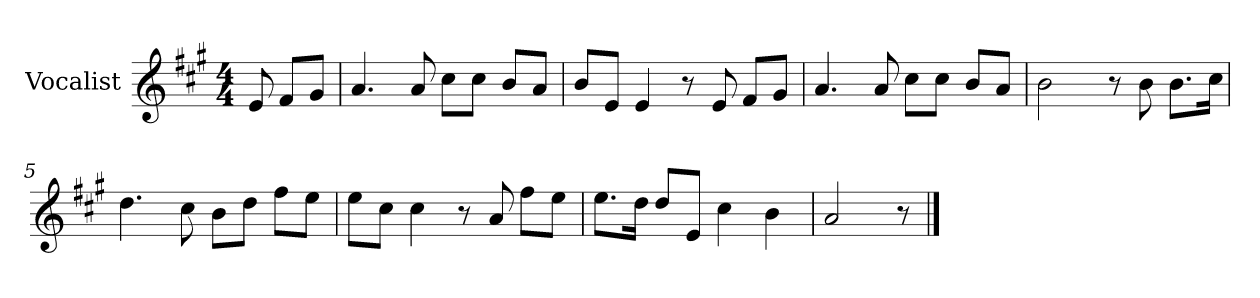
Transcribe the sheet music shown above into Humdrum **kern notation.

**kern
*part1
*staff1
*I"Vocalist
*k[f#c#g#]
*A:
*M4/4
=
8e
8f#L
8g#J
=1
4.a
8a
8cc#L
8cc#J
8bL
8aJ
=2
8bL
8eJ
4e
8r
8e
8f#L
8g#J
=3
4.a
8a
8cc#L
8cc#J
8bL
8aJ
=4
2b
8r
8b
8.bL
16cc#Jk
=5
4.dd
8cc#
8bL
8ddJ
8ff#L
8eeJ
=6
8eeL
8cc#J
4cc#
8r
8a
8ff#L
8eeJ
=7
8.eeL
16ddJk
8ddL
8eJ
4cc#
4b
=8
2a
8r
==
*-
